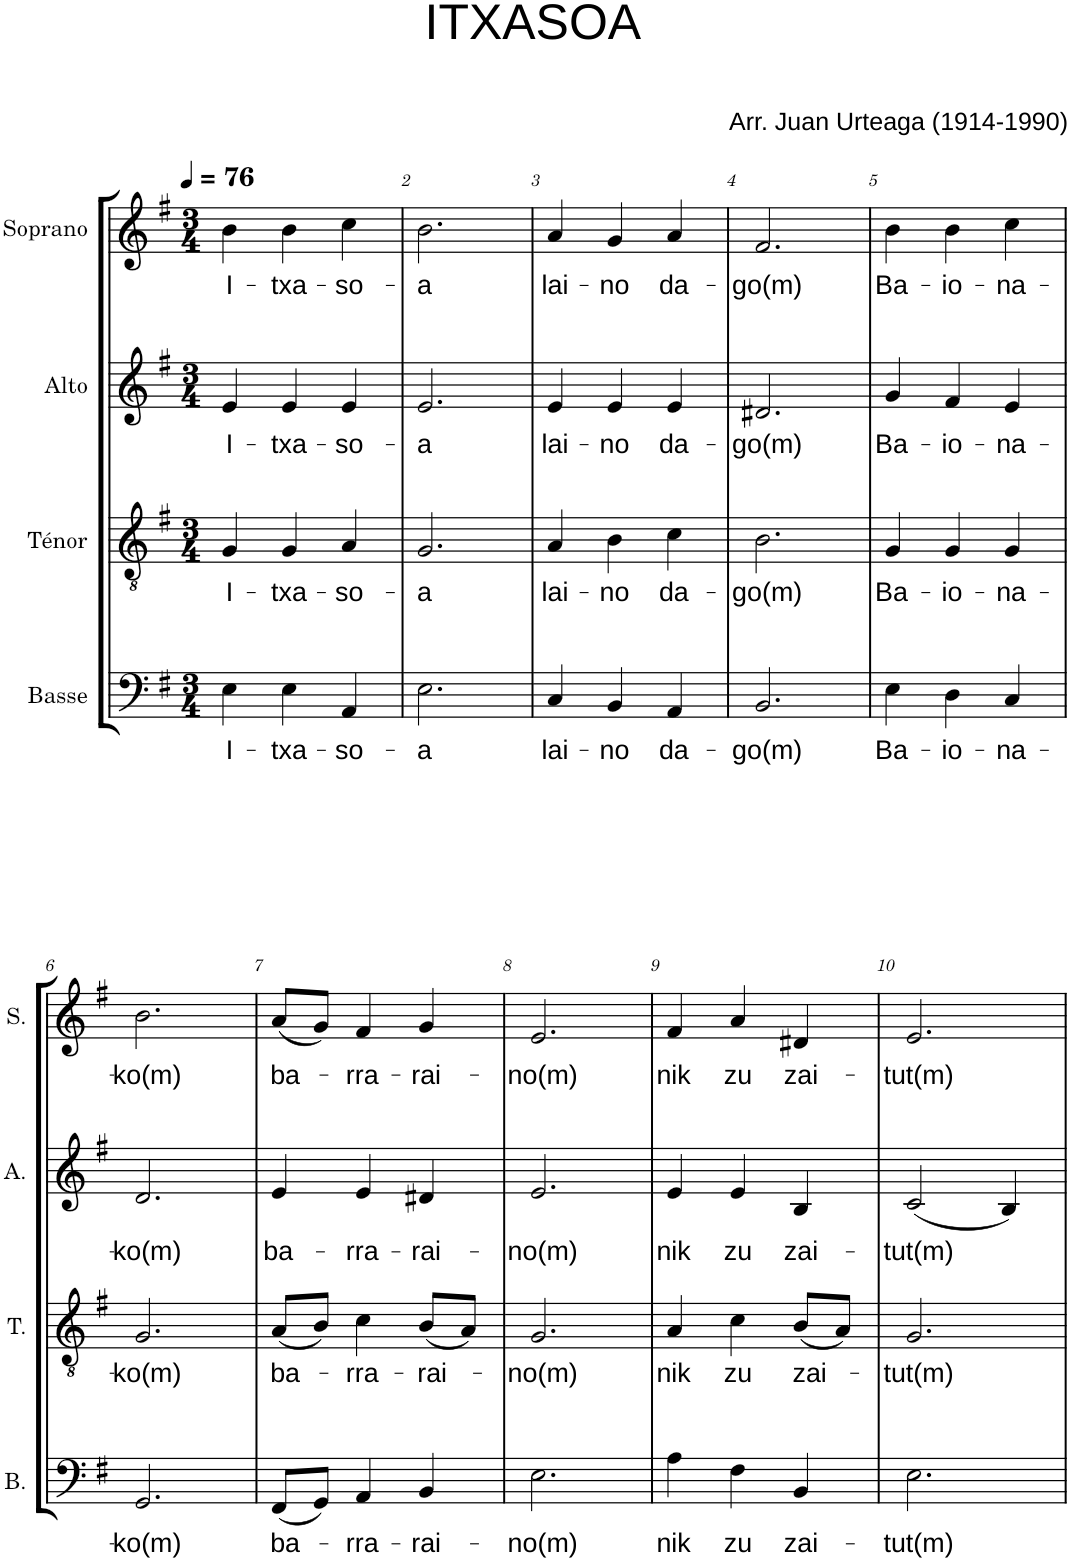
**kern	**text	**kern	**text	**kern	**text	**kern	**text
*part4	*part4	*part3	*part3	*part2	*part2	*part1	*part1
*staff4	*staff4	*staff3	*staff3	*staff2	*staff2	*staff1	*staff1
*I"Basse	*	*I"Ténor	*	*I"Alto	*	*I"Soprano	*
*I'B.	*	*I'T.	*	*I'A.	*	*I'S.	*
*clefF4	*	*clefGv2	*	*clefG2	*	*clefG2	*
*k[f#]	*	*k[f#]	*	*k[f#]	*	*k[f#]	*
*M3/4	*	*M3/4	*	*M3/4	*	*M3/4	*
*MM76	*	*MM76	*	*MM76	*	*MM76	*
=1	=1	=1	=1	=1	=1	=1	=1
!	!LO:LY:b	!	!LO:LY:b	!	!LO:LY:b	!	!LO:LY:b
4E\	I-	4G/	I-	4e/	I-	4b\	I-
!	!LO:LY:b	!	!LO:LY:b	!	!LO:LY:b	!	!LO:LY:b
4E\	-txa-	4G/	-txa-	4e/	-txa-	4b\	-txa-
!	!LO:LY:b	!	!LO:LY:b	!	!LO:LY:b	!	!LO:LY:b
4AA/	-so-	4A/	-so-	4e/	-so-	4cc\	-so-
=2	=2	=2	=2	=2	=2	=2	=2
!	!LO:LY:b	!	!LO:LY:b	!	!LO:LY:b	!	!LO:LY:b
2.E\	-a	2.G/	-a	2.e/	-a	2.b\	-a
=3	=3	=3	=3	=3	=3	=3	=3
!	!LO:LY:b	!	!LO:LY:b	!	!LO:LY:b	!	!LO:LY:b
4C/	lai-	4A/	lai-	4e/	lai-	4a/	lai-
!	!LO:LY:b	!	!LO:LY:b	!	!LO:LY:b	!	!LO:LY:b
4BB/	-no	4B\	-no	4e/	-no	4g/	-no
!	!LO:LY:b	!	!LO:LY:b	!	!LO:LY:b	!	!LO:LY:b
4AA/	da-	4c\	da-	4e/	da-	4a/	da-
=4	=4	=4	=4	=4	=4	=4	=4
!	!LO:LY:b	!	!LO:LY:b	!	!LO:LY:b	!	!LO:LY:b
2.BB/	-go(m)	2.B\	-go(m)	2.d#X/	-go(m)	2.f#/	-go(m)
=5	=5	=5	=5	=5	=5	=5	=5
!	!LO:LY:b	!	!LO:LY:b	!	!LO:LY:b	!	!LO:LY:b
4E\	Ba-	4G/	Ba-	4g/	Ba-	4b\	Ba-
!	!LO:LY:b	!	!LO:LY:b	!	!LO:LY:b	!	!LO:LY:b
4D\	-io-	4G/	-io-	4f#/	-io-	4b\	-io-
!	!LO:LY:b	!	!LO:LY:b	!	!LO:LY:b	!	!LO:LY:b
4C/	-na-	4G/	-na-	4e/	-na-	4cc\	-na-
!!LO:LB:g=z
=6	=6	=6	=6	=6	=6	=6	=6
!	!LO:LY:b	!	!LO:LY:b	!	!LO:LY:b	!	!LO:LY:b
2.GG/	-ko(m)	2.G/	-ko(m)	2.d/	-ko(m)	2.b\	-ko(m)
=7	=7	=7	=7	=7	=7	=7	=7
!	!LO:LY:b	!	!LO:LY:b	!	!LO:LY:b	!	!LO:LY:b
(8FF#/L	ba-	(8A/L	ba-	4e/	ba-	(8a/L	ba-
8GG/J)	.	8B/J)	.	.	.	8g/J)	.
!	!LO:LY:b	!	!LO:LY:b	!	!LO:LY:b	!	!LO:LY:b
4AA/	-rra-	4c\	-rra-	4e/	-rra-	4f#/	-rra-
!	!LO:LY:b	!	!LO:LY:b	!	!LO:LY:b	!	!LO:LY:b
4BB/	-rai-	(8B/L	-rai-	4d#X/	-rai-	4g/	-rai-
.	.	8A/J)	.	.	.	.	.
=8	=8	=8	=8	=8	=8	=8	=8
!	!LO:LY:b	!	!LO:LY:b	!	!LO:LY:b	!	!LO:LY:b
2.E\	-no(m)	2.G/	-no(m)	2.e/	-no(m)	2.e/	-no(m)
=9	=9	=9	=9	=9	=9	=9	=9
!	!LO:LY:b	!	!LO:LY:b	!	!LO:LY:b	!	!LO:LY:b
4A\	nik	4A/	nik	4e/	nik	4f#/	nik
!	!LO:LY:b	!	!LO:LY:b	!	!LO:LY:b	!	!LO:LY:b
4F#\	zu	4c\	zu	4e/	zu	4a/	zu
!	!LO:LY:b	!	!LO:LY:b	!	!LO:LY:b	!	!LO:LY:b
4BB/	zai-	(8B/L	zai-	4B/	zai-	4d#X/	zai-
.	.	8A/J)	.	.	.	.	.
=10	=10	=10	=10	=10	=10	=10	=10
!	!LO:LY:b	!	!LO:LY:b	!	!LO:LY:b	!	!LO:LY:b
2.E\	-tut(m)	2.G/	-tut(m)	(2c/	-tut(m)	2.e/	-tut(m)
.	.	.	.	4B/)	.	.	.
=	=	=	=	=	=	=	=
*-	*-	*-	*-	*-	*-	*-	*-
